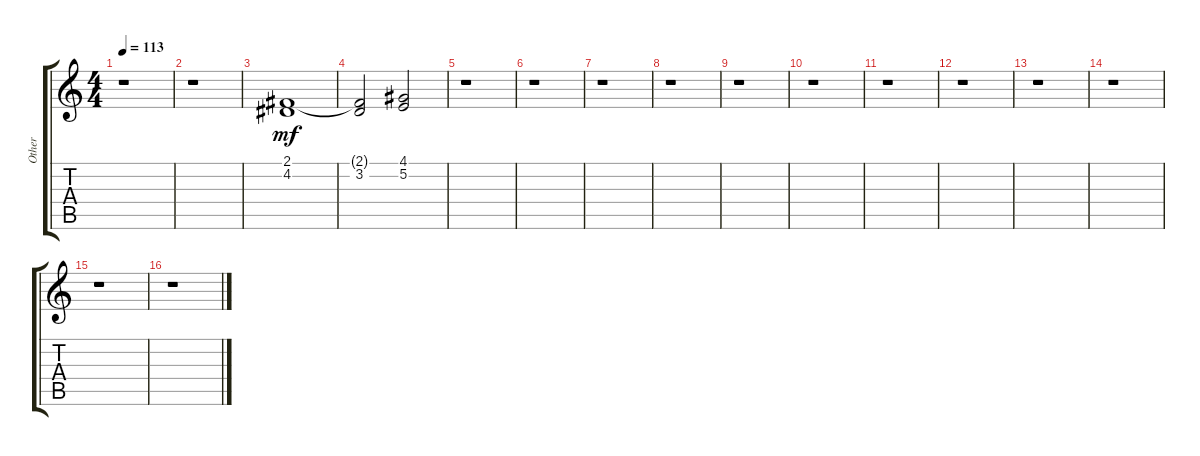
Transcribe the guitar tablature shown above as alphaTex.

\track ("Other" "Other") {instrument choiraahs}
\staff {score tabs}
\tuning (E4 B3 G3 D3 A2 E2) {hide}
\ts (4 4)
\tempo 113
\clef g2
\ks c
r.1{dy mf} |
r.1 |
(2.1 4.2).1 |
(2.1{t} 3.2).2 (4.1 5.2).2 |
r.1 |
r.1 |
r.1 |
r.1 |
r.1 |
r.1 |
r.1 |
r.1 |
r.1 |
r.1 |
r.1 |
r.1
